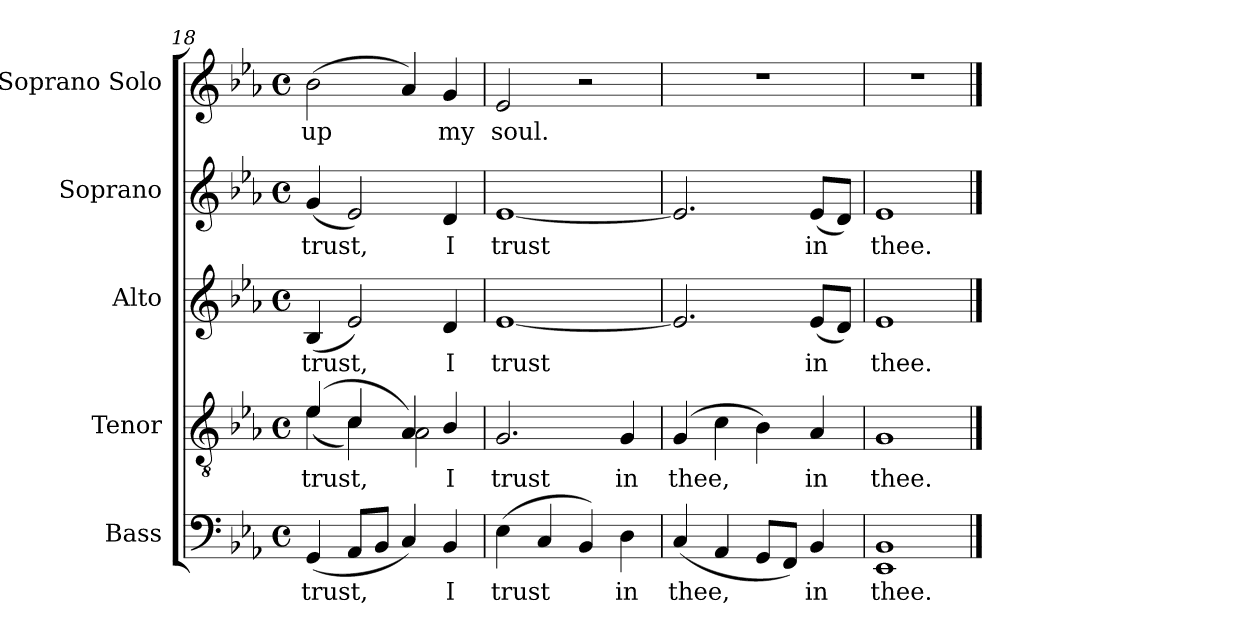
**kern	**text	**kern	**text	**kern	**text	**kern	**text	**kern	**text
*part5	*part5	*part4	*part4	*part3	*part3	*part2	*part2	*part1	*part1
*staff5	*staff5	*staff4	*staff4	*staff3	*staff3	*staff2	*staff2	*staff1	*staff1
*I"Bass	*	*I"Tenor	*	*I"Alto	*	*I"Soprano	*	*I"Soprano Solo	*
*I'B.	*	*I'T.	*	*I'A.	*	*I'S.	*	*I'S. Solo	*
!!LO:LB:g=z
*clefF4	*	*clefGv2	*	*clefG2	*	*clefG2	*	*clefG2	*
*	*	*ITrd7c12	*	*	*	*	*	*	*
*k[b-e-a-]	*	*k[b-e-a-]	*	*k[b-e-a-]	*	*k[b-e-a-]	*	*k[b-e-a-]	*
*E-:	*	*E-:	*	*E-:	*	*E-:	*	*E-:	*
*M4/4	*	*M4/4	*	*M4/4	*	*M4/4	*	*M4/4	*
*met(c)	*	*met(c)	*	*met(c)	*	*met(c)	*	*met(c)	*
=18	=18	=18	=18	=18	=18	=18	=18	=18	=18
!	!LO:LY:b:color=#000000	!	!	!	!	!	!	!	!
!	!	!	!LO:LY:b:color=#000000	!	!	!	!	!	!
*	*	*^	*	*	*	*	*	*	*
!	!	!	!	!	!	!LO:LY:b:color=#000000	!	!	!	!
!	!	!	!	!	!	!	!	!LO:LY:b:color=#000000	!	!
!	!	!	!	!	!	!	!	!	!	!LO:LY:b:color=#000000
(4GGi/	trust,	(4E-i/	(4E-i\	trust,	(4B-i/	trust,	(4gi/	trust,	(2b-i\	up
8AA-i/L	.	4Ci/	4Ci\)	.	2e-i/)	.	2e-i/)	.	.	.
8BB-i/J	.	.	.	.	.	.	.	.	.	.
4Ci/)	.	4AA-i/)	2AA-i\	.	.	.	.	.	4a-i/)	.
!	!LO:LY:b:color=#000000	!	!	!	!	!	!	!	!	!
!	!	!	!	!LO:LY:b:color=#000000	!	!	!	!	!	!
!	!	!	!	!	!	!LO:LY:b:color=#000000	!	!	!	!
!	!	!	!	!	!	!	!	!LO:LY:b:color=#000000	!	!
!	!	!	!	!	!	!	!	!	!	!LO:LY:b:color=#000000
4BB-i/	I	4BB-i/	.	I	4di/	I	4di/	I	4gi/	my
*	*	*v	*v	*	*	*	*	*	*	*
=19	=19	=19	=19	=19	=19	=19	=19	=19	=19
!	!LO:LY:b:color=#000000	!	!	!	!	!	!	!	!
!	!	!	!LO:LY:b:color=#000000	!	!	!	!	!	!
!	!	!	!	!	!LO:LY:b:color=#000000	!	!	!	!
!	!	!	!	!	!	!	!LO:LY:b:color=#000000	!	!
!	!	!	!	!	!	!	!	!	!LO:LY:b:color=#000000
(4E-i\	trust	2.GGi/	trust	[<1e-i	trust	[<1e-i	trust	2e-i/	soul.
4Ci/	.	.	.	.	.	.	.	.	.
4BB-i/)	.	.	.	.	.	.	.	2r	.
!	!LO:LY:b:color=#000000	!	!	!	!	!	!	!	!
!	!	!	!LO:LY:b:color=#000000	!	!	!	!	!	!
4Di\	in	4GGi/	in	.	.	.	.	.	.
=20	=20	=20	=20	=20	=20	=20	=20	=20	=20
!	!LO:LY:b:color=#000000	!	!	!	!	!	!	!	!
!	!	!	!LO:LY:b:color=#000000	!	!	!	!	!	!
(4Ci/	thee,	(4GGi/	thee,	2.e-i/]	.	2.e-i/]	.	1r	.
4AA-i/	.	4Ci\	.	.	.	.	.	.	.
8GGi/L	.	4BB-i\)	.	.	.	.	.	.	.
8FFi/J)	.	.	.	.	.	.	.	.	.
!	!LO:LY:b:color=#000000	!	!	!	!	!	!	!	!
!	!	!	!LO:LY:b:color=#000000	!	!	!	!	!	!
!	!	!	!	!	!LO:LY:b:color=#000000	!	!	!	!
!	!	!	!	!	!	!	!LO:LY:b:color=#000000	!	!
4BB-i/	in	4AA-i/	in	(8e-i/L	in	(8e-i/L	in	.	.
.	.	.	.	8di/J)	.	8di/J)	.	.	.
=21	=21	=21	=21	=21	=21	=21	=21	=21	=21
!	!LO:LY:b:color=#000000	!	!	!	!	!	!	!	!
!	!	!	!LO:LY:b:color=#000000	!	!	!	!	!	!
!	!	!	!	!	!LO:LY:b:color=#000000	!	!	!	!
!	!	!	!	!	!	!	!LO:LY:b:color=#000000	!	!
1EE-i 1BB-i	thee.	1GGi	thee.	1e-i	thee.	1e-i	thee.	1r	.
==	==	==	==	==	==	==	==	==	==
*-	*-	*-	*-	*-	*-	*-	*-	*-	*-
